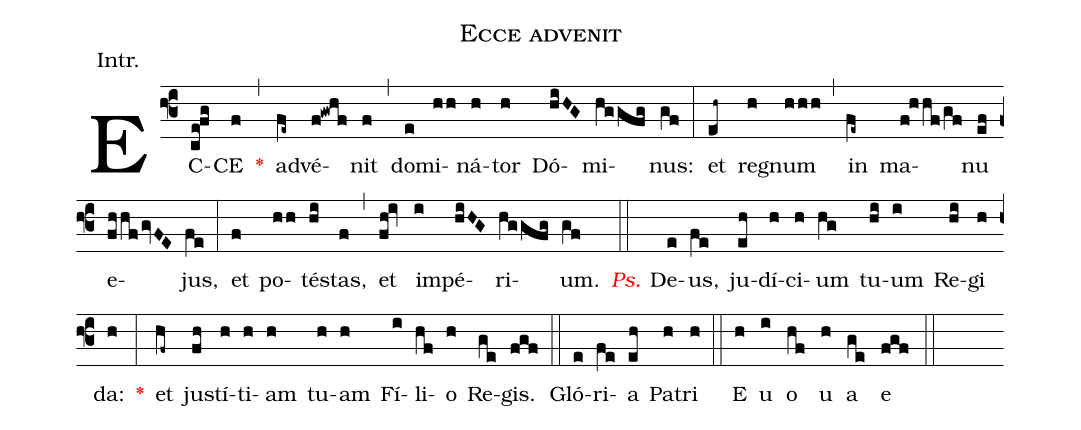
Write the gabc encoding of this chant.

name:Ecce advenit;
annotation:Intr.;
mode:II.;
office-part:Introit;
%%
(f3) EC(ce!fg)CE(f) <v>\red{*}</v>(,) ad(fe~)vé(f!gwhf)nit(f) (,) do(e)mi(hh)ná(h)tor(h) Dó(hiHG)mi(hggfg)nus:(gf) (:) et(eh~) re(h)gnum(hhh) (,) in(fe~) ma(f!hhf/gf)nu(ef) e(fhhf/gvFE)jus,(fe) (:) et(f) po(hh)té(hi)stas,(f) (,) et(fh!iv) im(i)pé(hiHG)ri(hggfg)um.(gf) (::) <v>\redit{Ps.}</v> De(e)us,(fe) ju(eh)dí(h)ci(h)um(hg) tu(hi)um(i) Re(hi)gi(h) da:(h) <v>\red{*}</v>(:) et(hf~) ju(fh)stí(h)ti(h)am(h) tu(h)am(h) Fí(i)li(hf)o(h) Re(ge)gis.(fgf) (::) Gló(e)ri(fe)a(eh) Pa(h)tri(h) (::) E(h) u(i) o(hf) u(h) a(ge) e(fgf) (::)
